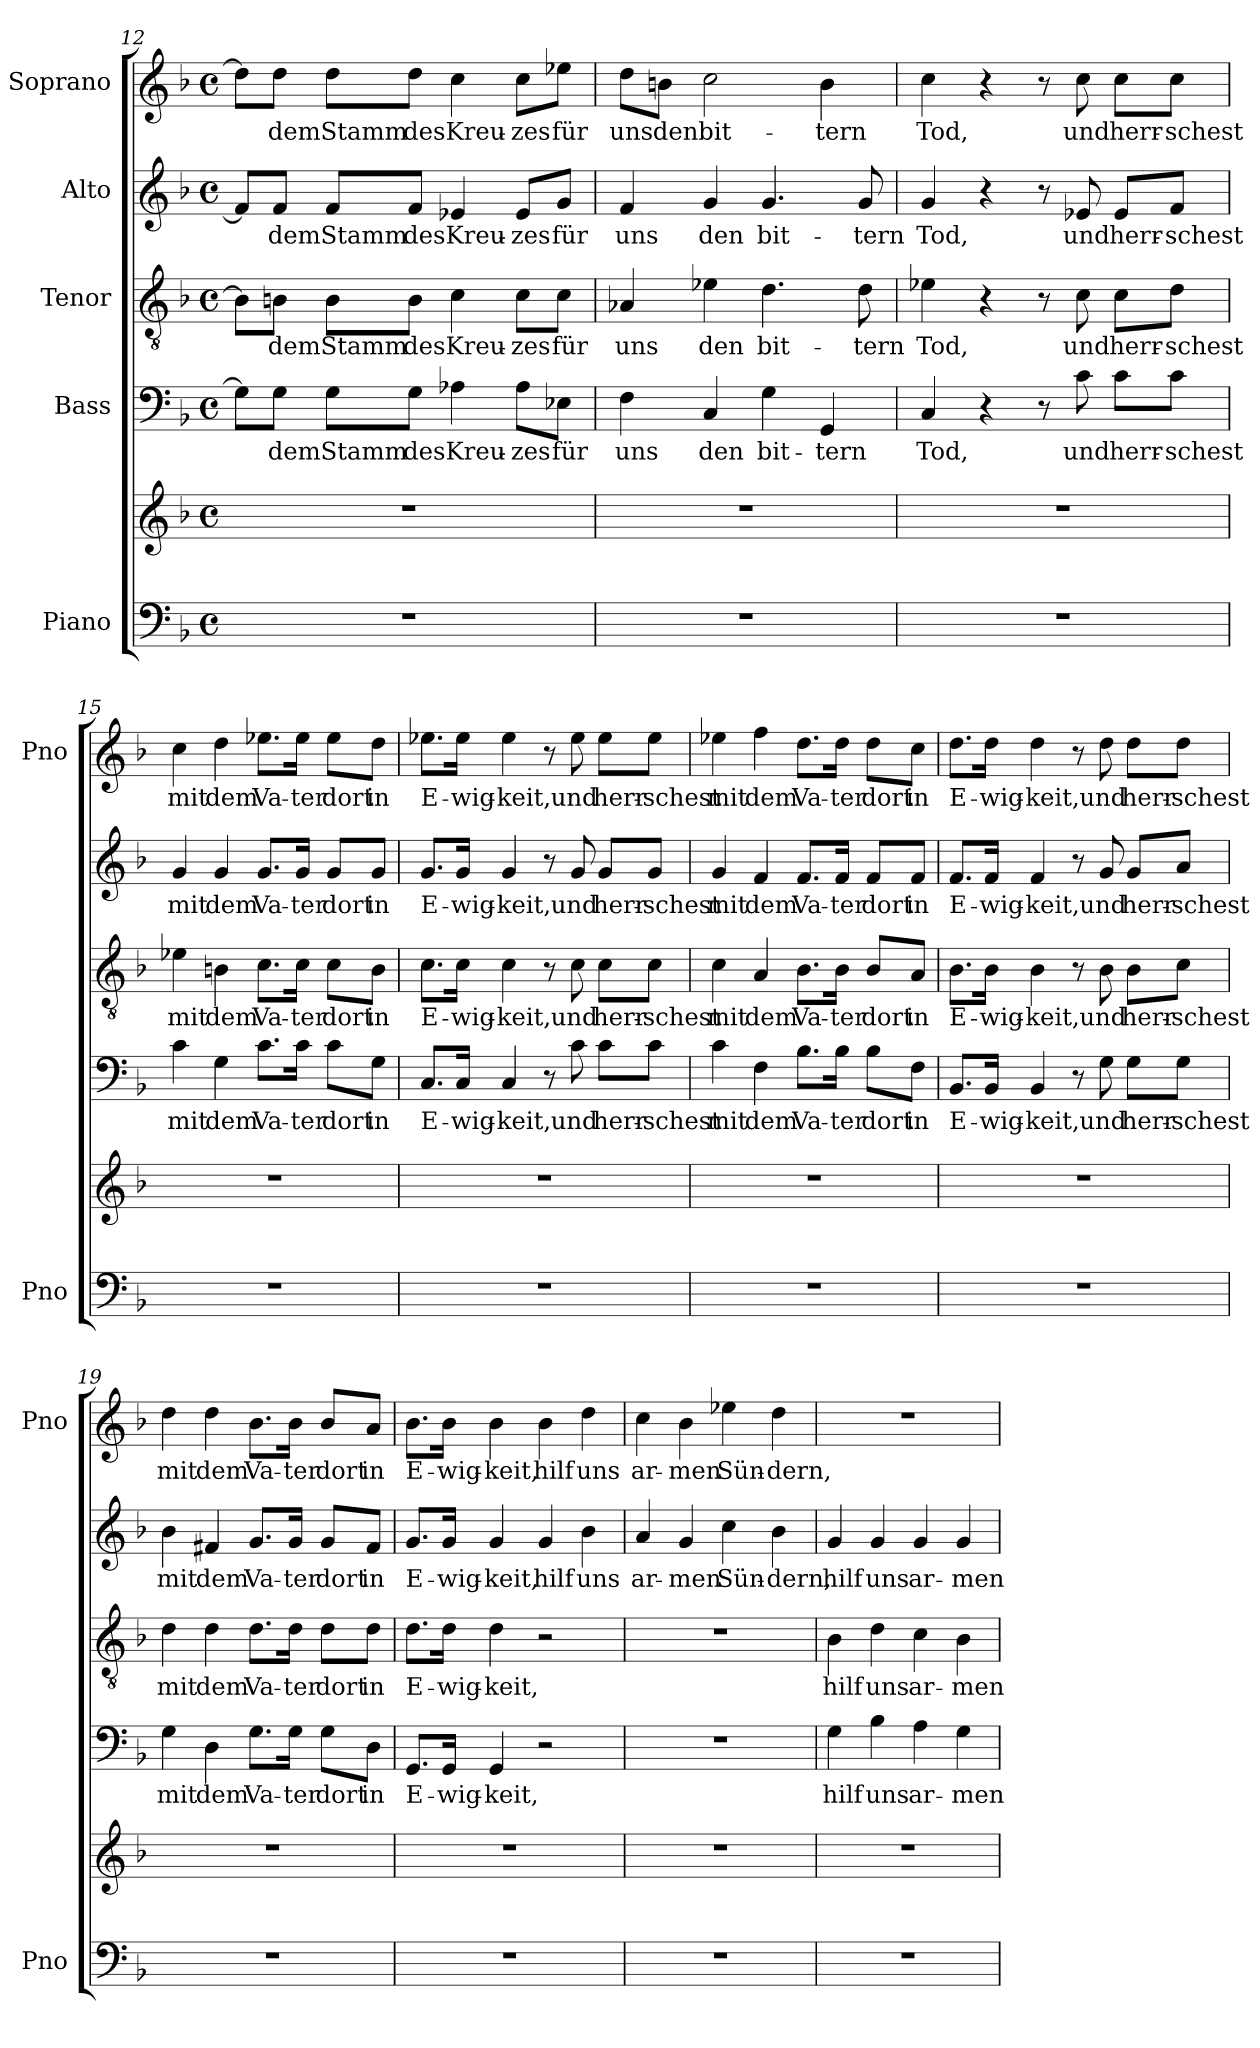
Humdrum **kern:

**kern	**kern	**kern	**text	**kern	**text	**kern	**text	**kern	**text
*part5	*part5	*part4	*part4	*part3	*part3	*part2	*part2	*part1	*part1
*staff6	*staff5	*staff4	*staff4	*staff3	*staff3	*staff2	*staff2	*staff1	*staff1
*I"Piano	*	*I"Bass	*	*I"Tenor	*	*I"Alto	*	*I"Soprano	*
*I'Pno	*	*	*	*	*	*	*	*I'Pno	*
*clefF4	*clefG2	*clefF4	*	*clefGv2	*	*clefG2	*	*clefG2	*
*k[b-]	*k[b-]	*k[b-]	*	*k[b-]	*	*k[b-]	*	*k[b-]	*
*F:	*F:	*F:	*	*F:	*	*F:	*	*F:	*
*M4/4	*M4/4	*M4/4	*	*M4/4	*	*M4/4	*	*M4/4	*
*met(c)	*met(c)	*met(c)	*	*met(c)	*	*met(c)	*	*met(c)	*
=12	=12	=12	=12	=12	=12	=12	=12	=12	=12
1r	1r	8G\L]	.	8B\L]	.	8f/L]	.	8dd\L]	.
.	.	8G\J	dem	8Bn\J	dem	8f/J	dem	8dd\J	dem
.	.	8G\L	Stamm	8B\L	Stamm	8f/L	Stamm	8dd\L	Stamm
.	.	8G\J	des	8B\J	des	8f/J	des	8dd\J	des
.	.	4A-X\	Kreu-	4c\	Kreu-	4e-X/	Kreu-	4cc\	Kreu-
.	.	8A-\L	-zes	8c\L	-zes	8e-/L	-zes	8cc\L	-zes
.	.	8E-X\J	für	8c\J	für	8g/J	für	8ee-X\J	für
!!LO:PB:g=z
=13	=13	=13	=13	=13	=13	=13	=13	=13	=13
1r	1r	4F\	uns	4A-X/	uns	4f/	uns	8dd\L	uns
.	.	.	.	.	.	.	.	8bn\J	den
.	.	4C/	den	4e-X\	den	4g/	den	2cc\	bit-
.	.	4G\	bit-	4.d\	bit-	4.g/	bit-	.	.
.	.	4GG/	-tern	.	.	.	.	4b\	-tern
.	.	.	.	8d\	-tern	8g/	-tern	.	.
=14	=14	=14	=14	=14	=14	=14	=14	=14	=14
1r	1r	4C/	Tod,	4e-X\	Tod,	4g/	Tod,	4cc\	Tod,
.	.	4r	.	4r	.	4r	.	4r	.
.	.	8r	.	8r	.	8r	.	8r	.
.	.	8c\	und	8c\	und	8e-X/	und	8cc\	und
.	.	8c\L	herr-	8c\L	herr-	8e-/L	herr-	8cc\L	herr-
.	.	8c\J	-schest	8d\J	-schest	8f/J	-schest	8cc\J	-schest
=15	=15	=15	=15	=15	=15	=15	=15	=15	=15
1r	1r	4c\	mit	4e-X\	mit	4g/	mit	4cc\	mit
.	.	4G\	dem	4Bn\	dem	4g/	dem	4dd\	dem
.	.	8.c\L	Va-	8.c\L	Va-	8.g/L	Va-	8.ee-X\L	Va-
.	.	16c\Jk	-ter	16c\Jk	-ter	16g/Jk	-ter	16ee-\Jk	-ter
.	.	8c\L	dort	8c\L	dort	8g/L	dort	8ee-\L	dort
.	.	8G\J	in	8B\J	in	8g/J	in	8dd\J	in
=16	=16	=16	=16	=16	=16	=16	=16	=16	=16
1r	1r	8.C/L	E-	8.c\L	E-	8.g/L	E-	8.ee-X\L	E-
.	.	16C/Jk	-wig-	16c\Jk	-wig-	16g/Jk	-wig-	16ee-\Jk	-wig-
.	.	4C/	-keit,	4c\	-keit,	4g/	-keit,	4ee-\	-keit,
.	.	8r	.	8r	.	8r	.	8r	.
.	.	8c\	und	8c\	und	8g/	und	8ee-\	und
.	.	8c\L	herr-	8c\L	herr-	8g/L	herr-	8ee-\L	herr-
.	.	8c\J	-schest	8c\J	-schest	8g/J	-schest	8ee-\J	-schest
!!LO:LB:g=z
=17	=17	=17	=17	=17	=17	=17	=17	=17	=17
1r	1r	4c\	mit	4c\	mit	4g/	mit	4ee-X\	mit
.	.	4F\	dem	4A/	dem	4f/	dem	4ff\	dem
.	.	8.B-\L	Va-	8.B-\L	Va-	8.f/L	Va-	8.dd\L	Va-
.	.	16B-\Jk	-ter	16B-\Jk	-ter	16f/Jk	-ter	16dd\Jk	-ter
.	.	8B-\L	dort	8B-/L	dort	8f/L	dort	8dd\L	dort
.	.	8F\J	in	8A/J	in	8f/J	in	8cc\J	in
=18	=18	=18	=18	=18	=18	=18	=18	=18	=18
1r	1r	8.BB-/L	E-	8.B-\L	E-	8.f/L	E-	8.dd\L	E-
.	.	16BB-/Jk	-wig-	16B-\Jk	-wig-	16f/Jk	-wig-	16dd\Jk	-wig-
.	.	4BB-/	-keit,	4B-\	-keit,	4f/	-keit,	4dd\	-keit,
.	.	8r	.	8r	.	8r	.	8r	.
.	.	8G\	und	8B-\	und	8g/	und	8dd\	und
.	.	8G\L	herr-	8B-\L	herr-	8g/L	herr-	8dd\L	herr-
.	.	8G\J	-schest	8c\J	-schest	8a/J	-schest	8dd\J	-schest
=19	=19	=19	=19	=19	=19	=19	=19	=19	=19
1r	1r	4G\	mit	4d\	mit	4b-\	mit	4dd\	mit
.	.	4D\	dem	4d\	dem	4f#X/	dem	4dd\	dem
.	.	8.G\L	Va-	8.d\L	Va-	8.g/L	Va-	8.b-\L	Va-
.	.	16G\Jk	-ter	16d\Jk	-ter	16g/Jk	-ter	16b-\Jk	-ter
.	.	8G\L	dort	8d\L	dort	8g/L	dort	8b-/L	dort
.	.	8D\J	in	8d\J	in	8f#/J	in	8a/J	in
=20	=20	=20	=20	=20	=20	=20	=20	=20	=20
1r	1r	8.GG/L	E-	8.d\L	E-	8.g/L	E-	8.b-\L	E-
.	.	16GG/Jk	-wig-	16d\Jk	-wig-	16g/Jk	-wig-	16b-\Jk	-wig-
.	.	4GG/	-keit,	4d\	-keit,	4g/	-keit,	4b-\	-keit,
.	.	2r	.	2r	.	4g/	hilf	4b-\	hilf
.	.	.	.	.	.	4b-\	uns	4dd\	uns
!!LO:LB:g=z
=21	=21	=21	=21	=21	=21	=21	=21	=21	=21
1r	1r	1r	.	1r	.	4a/	ar-	4cc\	ar-
.	.	.	.	.	.	4g/	-men	4b-\	-men
.	.	.	.	.	.	4cc\	Sün-	4ee-X\	Sün-
.	.	.	.	.	.	4b-\	-dern,	4dd\	-dern,
=22	=22	=22	=22	=22	=22	=22	=22	=22	=22
1r	1r	4G\	hilf	4B-\	hilf	4g/	hilf	1r	.
.	.	4B-\	uns	4d\	uns	4g/	uns	.	.
.	.	4A\	ar-	4c\	ar-	4g/	ar-	.	.
.	.	4G\	-men	4B-\	-men	4g/	-men	.	.
=	=	=	=	=	=	=	=	=	=
*-	*-	*-	*-	*-	*-	*-	*-	*-	*-
